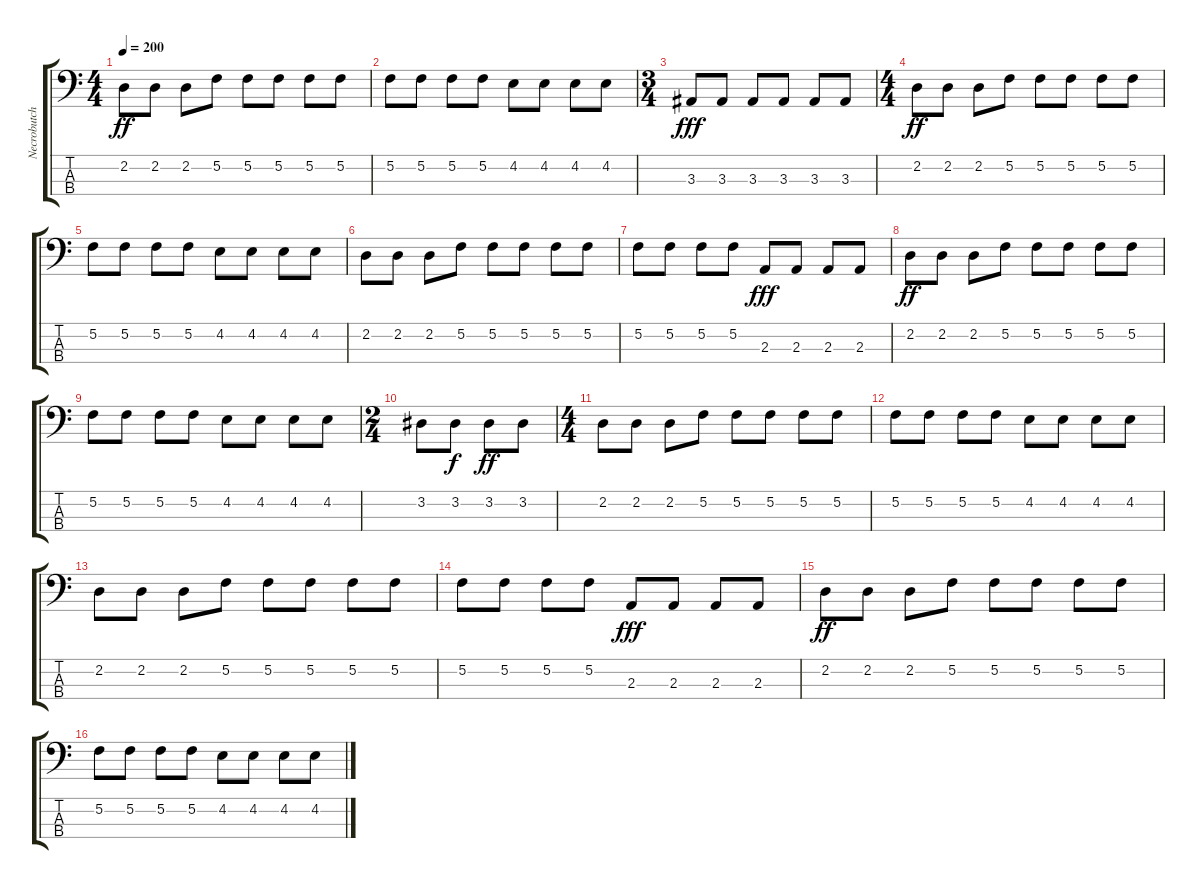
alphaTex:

\track ("Necrobutcher" "Necrobutch") {instrument electricbassfinger}
\staff {score tabs}
\tuning (F2 C2 G1 D1) {hide}
\ts (4 4)
\tempo 200
\clef f4
\ks c
2.2.8{dy ff} 2.2.8 2.2.8 5.2.8 5.2.8 5.2.8 5.2.8 5.2.8 |
5.2.8 5.2.8 5.2.8 5.2.8 4.2.8 4.2.8 4.2.8 4.2.8 |
\ts (3 4)
3.3.8{dy fff} 3.3.8 3.3.8 3.3.8 3.3.8 3.3.8 |
\ts (4 4)
2.2.8{dy ff} 2.2.8 2.2.8 5.2.8 5.2.8 5.2.8 5.2.8 5.2.8 |
5.2.8 5.2.8 5.2.8 5.2.8 4.2.8 4.2.8 4.2.8 4.2.8 |
2.2.8 2.2.8 2.2.8 5.2.8 5.2.8 5.2.8 5.2.8 5.2.8 |
5.2.8 5.2.8 5.2.8 5.2.8 2.3.8{dy fff} 2.3.8 2.3.8 2.3.8 |
2.2.8{dy ff} 2.2.8 2.2.8 5.2.8 5.2.8 5.2.8 5.2.8 5.2.8 |
5.2.8 5.2.8 5.2.8 5.2.8 4.2.8 4.2.8 4.2.8 4.2.8 |
\ts (2 4)
3.2.8 3.2.8{dy f} 3.2.8{dy ff} 3.2.8 |
\ts (4 4)
2.2.8 2.2.8 2.2.8 5.2.8 5.2.8 5.2.8 5.2.8 5.2.8 |
5.2.8 5.2.8 5.2.8 5.2.8 4.2.8 4.2.8 4.2.8 4.2.8 |
2.2.8 2.2.8 2.2.8 5.2.8 5.2.8 5.2.8 5.2.8 5.2.8 |
5.2.8 5.2.8 5.2.8 5.2.8 2.3.8{dy fff} 2.3.8 2.3.8 2.3.8 |
2.2.8{dy ff} 2.2.8 2.2.8 5.2.8 5.2.8 5.2.8 5.2.8 5.2.8 |
5.2.8 5.2.8 5.2.8 5.2.8 4.2.8 4.2.8 4.2.8 4.2.8
